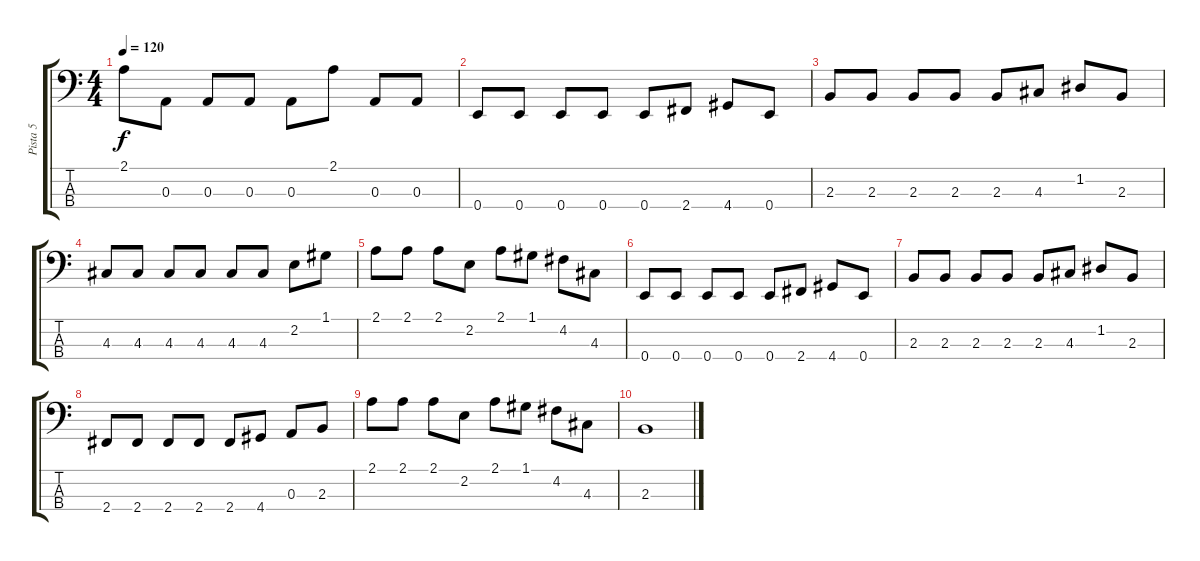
\track ("Pista 5" "Pista 5") {instrument electricbassfinger}
\staff {score tabs}
\tuning (G2 D2 A1 E1) {hide}
\ts (4 4)
\tempo 120
\clef f4
\ks c
2.1.8{dy f instrument electricbassfinger} 0.3.8 0.3.8 0.3.8 0.3.8 2.1.8 0.3.8 0.3.8 |
0.4.8 0.4.8 0.4.8 0.4.8 0.4.8 2.4.8 4.4.8 0.4.8 |
2.3.8 2.3.8 2.3.8 2.3.8 2.3.8 4.3.8 1.2.8 2.3.8 |
4.3.8 4.3.8 4.3.8 4.3.8 4.3.8 4.3.8 2.2.8 1.1.8 |
2.1.8 2.1.8 2.1.8 2.2.8 2.1.8 1.1.8 4.2.8 4.3.8 |
0.4.8 0.4.8 0.4.8 0.4.8 0.4.8 2.4.8 4.4.8 0.4.8 |
2.3.8 2.3.8 2.3.8 2.3.8 2.3.8 4.3.8 1.2.8 2.3.8 |
2.4.8 2.4.8 2.4.8 2.4.8 2.4.8 4.4.8 0.3.8 2.3.8 |
2.1.8 2.1.8 2.1.8 2.2.8 2.1.8 1.1.8 4.2.8 4.3.8 |
2.3.1
